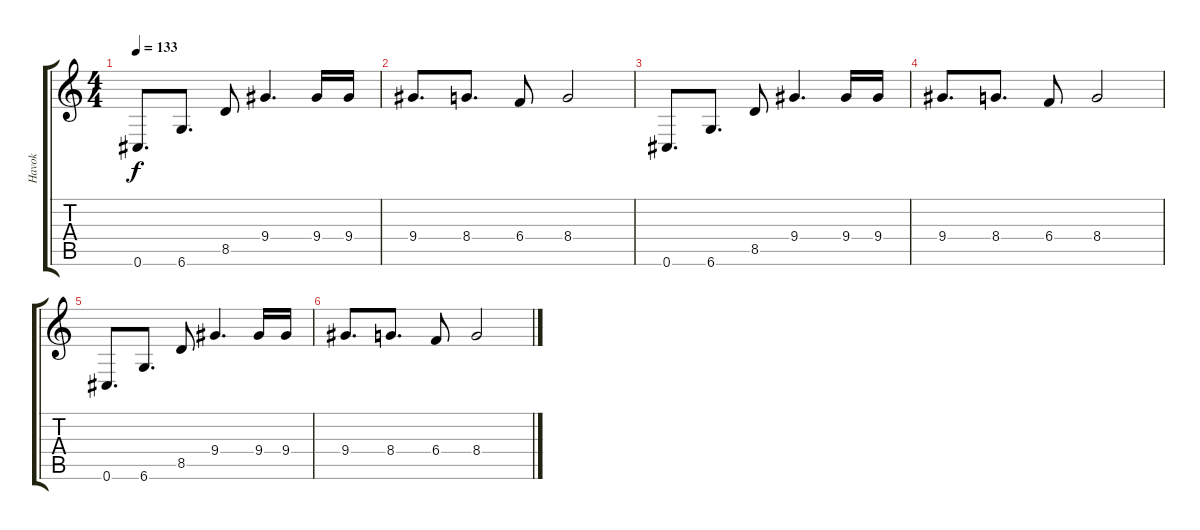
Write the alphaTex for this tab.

\track ("Havok" "Havok") {instrument overdrivenguitar}
\staff {score tabs}
\tuning (Db4 Ab3 E3 B2 Gb2 Db2) {hide}
\ts (4 4)
\tempo 133
\clef g2
\ks c
0.6.8{d dy f} 6.6.8{d} 8.5.8 9.4.4{d} 9.4.16 9.4.16 |
9.4.8{d} 8.4.8{d} 6.4.8 8.4.2 |
0.6.8{d} 6.6.8{d} 8.5.8 9.4.4{d} 9.4.16 9.4.16 |
9.4.8{d} 8.4.8{d} 6.4.8 8.4.2 |
0.6.8{d} 6.6.8{d} 8.5.8 9.4.4{d} 9.4.16 9.4.16 |
9.4.8{d} 8.4.8{d} 6.4.8 8.4.2
